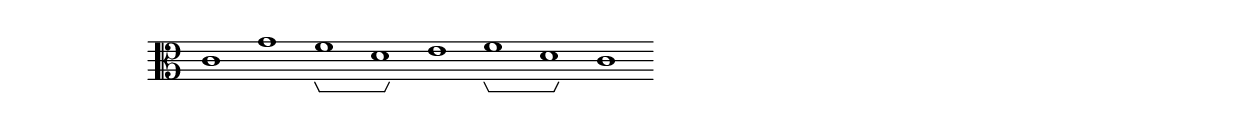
\version "2.18.2"
#(set-global-staff-size 18)
\pointAndClickOff
\paper{
  between-system-space = 2.4\cm
}
\layout {
\context {
    \Score
    \remove "Bar_number_engraver"
  }
  \context {
    \Staff
    \override VerticalAxisGroup.default-staff-staff-spacing.basic-distance = #24
  }
  \context {
  	\Voice
	\consists "Horizontal_bracket_engraver"
	}
}

\header { 
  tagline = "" 
} 
 
global= {
  \time 4/4
  \key c \major
        \once \override Staff.TimeSignature #'stencil = ##f 
}

top = \new Voice \relative c' {
\override TextScript.outside-staff-padding = #1.6
  \set Score.timing = ##f
  \clef alto

c1 g' f\startGroup d\stopGroup e f\startGroup d\stopGroup c

}

\score {
	\new Staff << \global \top >>

}
